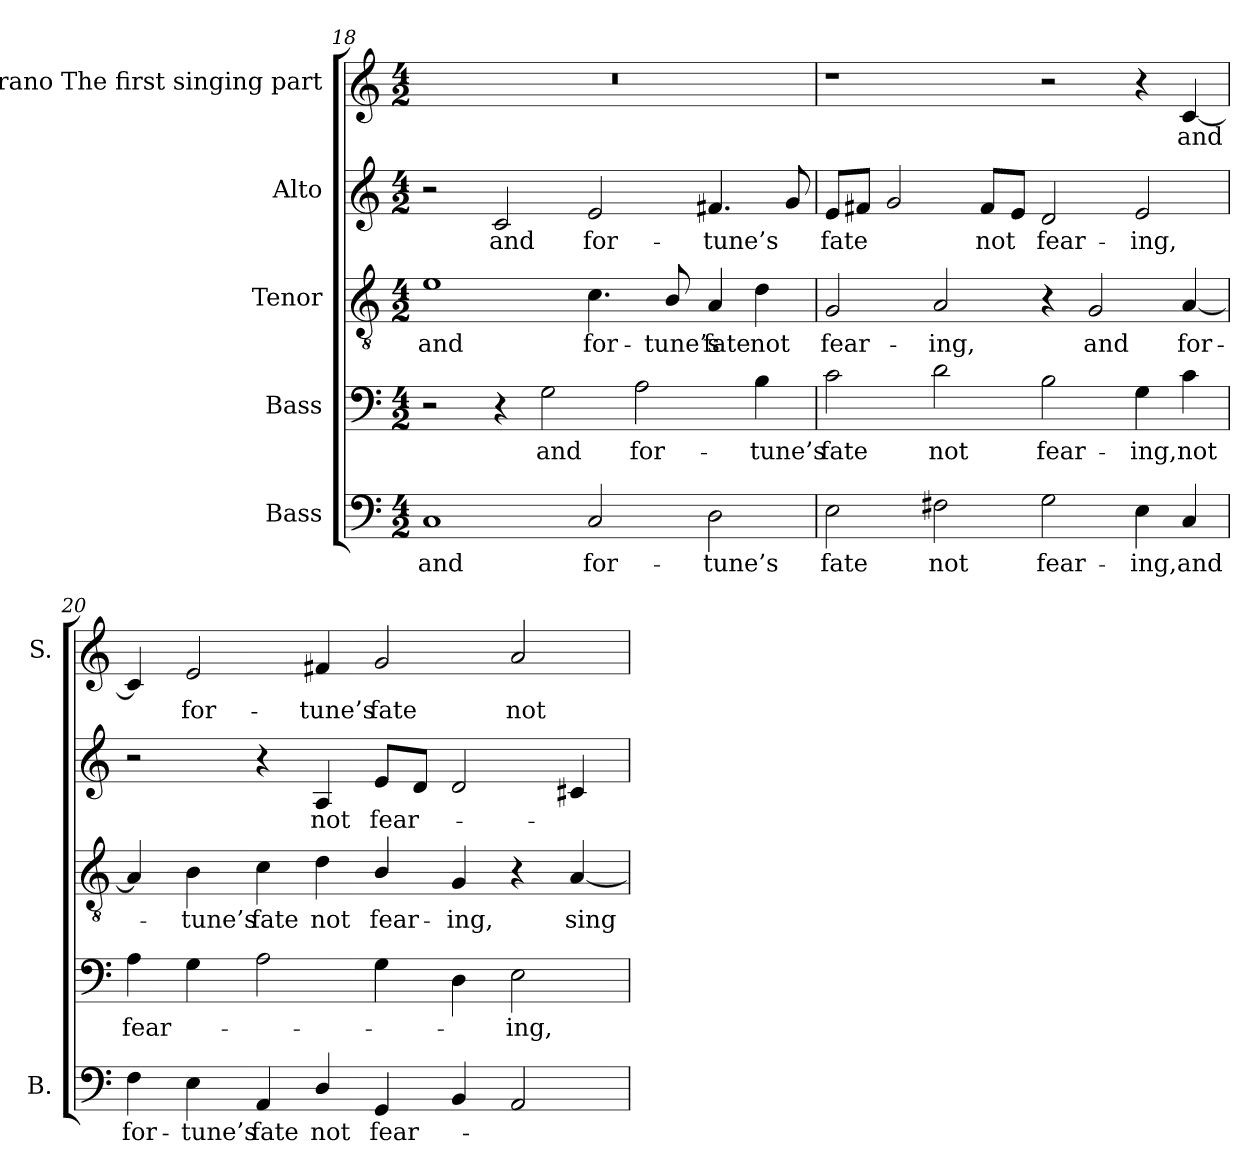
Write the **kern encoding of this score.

**kern	**text	**kern	**text	**kern	**text	**kern	**text	**kern	**text
*part5	*part5	*part4	*part4	*part3	*part3	*part2	*part2	*part1	*part1
*staff5	*staff5	*staff4	*staff4	*staff3	*staff3	*staff2	*staff2	*staff1	*staff1
*I"Bass	*	*I"Bass	*	*I"Tenor	*	*I"Alto	*	*I"Soprano The first singing part	*
*I'B.	*	*	*	*	*	*	*	*I'S.	*
!!LO:PB:g=z
*clefF4	*	*clefF4	*	*clefGv2	*	*clefG2	*	*clefG2	*
*	*	*ITrd7c12	*	*ITrd7c12	*	*ITrd7c12	*	*	*
*k[]	*	*k[]	*	*k[]	*	*k[]	*	*k[]	*
*C:	*	*C:	*	*C:	*	*C:	*	*C:	*
*M4/2	*	*M4/2	*	*M4/2	*	*M4/2	*	*M4/2	*
=18	=18	=18	=18	=18	=18	=18	=18	=18	=18
!	!LO:LY:b:color=#000000	!	!	!	!	!	!	!	!
!	!	!	!	!	!LO:LY:b:color=#000000	!	!	!LO:N:vis=1	!
1Ci	and	2r	.	1Ei	and	2r	.	0r	.
!	!	!	!	!	!	!	!LO:LY:b:color=#000000	!	!
.	.	4r	.	.	.	2Ci/	and	.	.
!	!	!	!LO:LY:b:color=#000000	!	!	!	!	!	!
.	.	2GGi\	and	.	.	.	.	.	.
!	!LO:LY:b:color=#000000	!	!	!	!	!	!	!	!
!	!	!	!	!	!LO:LY:b:color=#000000	!	!	!	!
!	!	!	!	!	!	!	!LO:LY:b:color=#000000	!	!
2Ci/	for-	.	.	4.Ci\	for-	2Ei/	for-	.	.
!	!	!	!LO:LY:b:color=#000000	!	!	!	!	!	!
.	.	2AAi\	for-	.	.	.	.	.	.
!	!	!	!	!	!LO:LY:b:color=#000000	!	!	!	!
.	.	.	.	8BBi/	-tune’s	.	.	.	.
!	!LO:LY:b:color=#000000	!	!	!	!	!	!	!	!
!	!	!	!	!	!LO:LY:b:color=#000000	!	!	!	!
!	!	!	!	!	!	!	!LO:LY:b:color=#000000	!	!
2Di\	-tune’s	.	.	4AAi/	fate	4.F#Xi/	-tune’s	.	.
!	!	!	!LO:LY:b:color=#000000	!	!	!	!	!	!
!	!	!	!	!	!LO:LY:b:color=#000000	!	!	!	!
.	.	4BBi\	-tune’s	4Di\	not	.	.	.	.
.	.	.	.	.	.	8Gi/	.	.	.
=19	=19	=19	=19	=19	=19	=19	=19	=19	=19
!	!LO:LY:b:color=#000000	!	!	!	!	!	!	!	!
!	!	!	!LO:LY:b:color=#000000	!	!	!	!	!	!
!	!	!	!	!	!LO:LY:b:color=#000000	!	!	!	!
!	!	!	!	!	!	!	!LO:LY:b:color=#000000	!	!
2Ei\	fate	2Ci\	fate	2GGi/	fear-	8Ei/L	fate	1r	.
.	.	.	.	.	.	8F#Xi/J	.	.	.
.	.	.	.	.	.	2Gi/	.	.	.
!	!LO:LY:b:color=#000000	!	!	!	!	!	!	!	!
!	!	!	!LO:LY:b:color=#000000	!	!	!	!	!	!
!	!	!	!	!	!LO:LY:b:color=#000000	!	!	!	!
2F#Xi\	not	2Di\	not	2AAi/	-ing,	.	.	.	.
!	!	!	!	!	!	!	!LO:LY:b:color=#000000	!	!
.	.	.	.	.	.	8F#i/L	not	.	.
.	.	.	.	.	.	8Ei/J	.	.	.
!	!LO:LY:b:color=#000000	!	!	!	!	!	!	!	!
!	!	!	!LO:LY:b:color=#000000	!	!	!	!	!	!
!	!	!	!	!	!	!	!LO:LY:b:color=#000000	!	!
2Gi\	fear-	2BBi\	fear-	4r	.	2Di/	fear-	2r	.
!	!	!	!	!	!LO:LY:b:color=#000000	!	!	!	!
.	.	.	.	2GGi/	and	.	.	.	.
!	!LO:LY:b:color=#000000	!	!	!	!	!	!	!	!
!	!	!	!LO:LY:b:color=#000000	!	!	!	!	!	!
!	!	!	!	!	!	!	!LO:LY:b:color=#000000	!	!
4Ei\	-ing,	4GGi\	-ing,	.	.	2Ei/	-ing,	4r	.
!	!LO:LY:b:color=#000000	!	!	!	!	!	!	!	!
!	!	!	!LO:LY:b:color=#000000	!	!	!	!	!	!
!	!	!	!	!	!LO:LY:b:color=#000000	!	!	!	!
!	!	!	!	!	!	!	!	!	!LO:LY:b:color=#000000
4Ci/	and	4Ci\	not	[4AAi/	for-	.	.	[4ci/	and
=20	=20	=20	=20	=20	=20	=20	=20	=20	=20
!	!LO:LY:b:color=#000000	!	!	!	!	!	!	!	!
!	!	!	!LO:LY:b:color=#000000	!	!	!	!	!	!
4Fi\	for-	4AAi\	fear-	4AAi/]	.	2r	.	4ci/]	.
!	!LO:LY:b:color=#000000	!	!	!	!	!	!	!	!
!	!	!	!	!	!LO:LY:b:color=#000000	!	!	!	!
!	!	!	!	!	!	!	!	!	!LO:LY:b:color=#000000
4Ei\	-tune’s	4GGi\	.	4BBi\	-tune’s	.	.	2ei/	for-
!	!LO:LY:b:color=#000000	!	!	!	!	!	!	!	!
!	!	!	!	!	!LO:LY:b:color=#000000	!	!	!	!
4AAi/	fate	2AAi\	.	4Ci\	fate	4r	.	.	.
!	!LO:LY:b:color=#000000	!	!	!	!	!	!	!	!
!	!	!	!	!	!LO:LY:b:color=#000000	!	!	!	!
!	!	!	!	!	!	!	!LO:LY:b:color=#000000	!	!
!	!	!	!	!	!	!	!	!	!LO:LY:b:color=#000000
4Di/	not	.	.	4Di\	not	4AAi/	not	4f#Xi/	-tune’s
!	!LO:LY:b:color=#000000	!	!	!	!	!	!	!	!
!	!	!	!	!	!LO:LY:b:color=#000000	!	!	!	!
!	!	!	!	!	!	!	!LO:LY:b:color=#000000	!	!
!	!	!	!	!	!	!	!	!	!LO:LY:b:color=#000000
4GGi/	fear-	4GGi\	.	4BBi/	fear-	8Ei/L	fear-	2gi/	fate
.	.	.	.	.	.	8Di/J	.	.	.
!	!	!	!	!	!LO:LY:b:color=#000000	!	!	!	!
4BBi/	.	4DDi\	.	4GGi/	-ing,	2Di/	.	.	.
!	!	!	!LO:LY:b:color=#000000	!	!	!	!	!	!
!	!	!	!	!	!	!	!	!	!LO:LY:b:color=#000000
2AAi/	.	2EEi\	-ing,	4r	.	.	.	2ai/	not
!	!	!	!	!	!LO:LY:b:color=#000000	!	!	!	!
.	.	.	.	[4AAi/	sing	4C#Xi/	.	.	.
=	=	=	=	=	=	=	=	=	=
*-	*-	*-	*-	*-	*-	*-	*-	*-	*-
